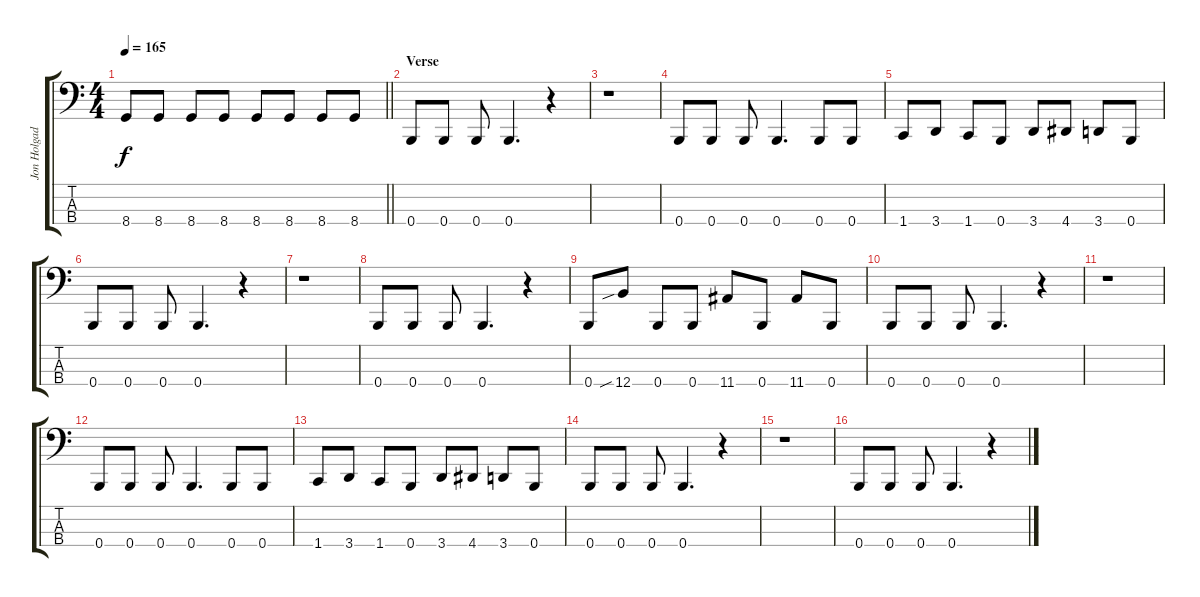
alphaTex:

\track ("Jon Holgado" "Jon Holgad") {instrument electricbasspick}
\staff {score tabs}
\tuning (E2 B1 Gb1 B0) {hide}
\ts (4 4)
\tempo 165
\clef f4
\barLineRight lightlight
\ks c
8.4.8{dy f} 8.4.8 8.4.8 8.4.8 8.4.8 8.4.8 8.4.8 8.4.8 |
\section ("" "Verse")
0.4.8 0.4.8 0.4.8 0.4.4{d} r.4 |
r.1 |
0.4.8 0.4.8 0.4.8 0.4.4{d} 0.4.8 0.4.8 |
1.4.8 3.4.8 1.4.8 0.4.8 3.4.8 4.4.8 3.4.8 0.4.8 |
0.4.8 0.4.8 0.4.8 0.4.4{d} r.4 |
r.1 |
0.4.8 0.4.8 0.4.8 0.4.4{d} r.4 |
0.4.8 12.4{sib}.8 0.4.8 0.4.8 11.4.8 0.4.8 11.4.8 0.4.8 |
0.4.8 0.4.8 0.4.8 0.4.4{d} r.4 |
r.1 |
0.4.8 0.4.8 0.4.8 0.4.4{d} 0.4.8 0.4.8 |
1.4.8 3.4.8 1.4.8 0.4.8 3.4.8 4.4.8 3.4.8 0.4.8 |
0.4.8 0.4.8 0.4.8 0.4.4{d} r.4 |
r.1 |
0.4.8 0.4.8 0.4.8 0.4.4{d} r.4
